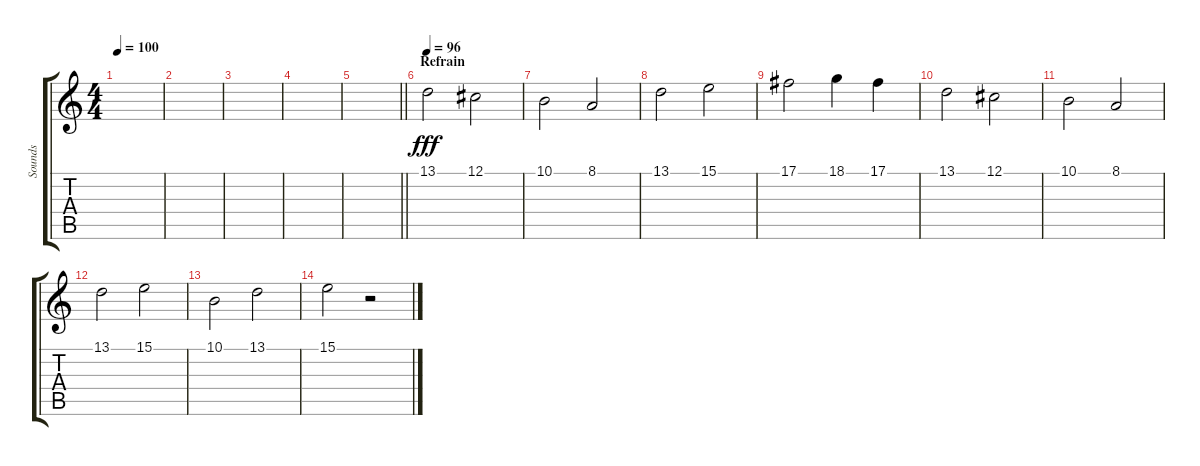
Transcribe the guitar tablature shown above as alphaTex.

\track ("Sounds" "Sounds") {instrument stringensemble2}
\staff {score tabs}
\tuning (Db4 Ab3 E3 B2 Gb2 B1) {hide}
\ts (4 4)
\tempo 100
\clef g2
\ks c
|
|
|
|
\barLineRight lightlight
|
\section ("" "Refrain")
\tempo 96
13.1.2{dy fff} 12.1.2 |
10.1.2 8.1.2 |
13.1.2 15.1.2 |
17.1.2 18.1.4 17.1.4 |
13.1.2 12.1.2 |
10.1.2 8.1.2 |
13.1.2 15.1.2 |
10.1.2 13.1.2 |
15.1.2 r.2
